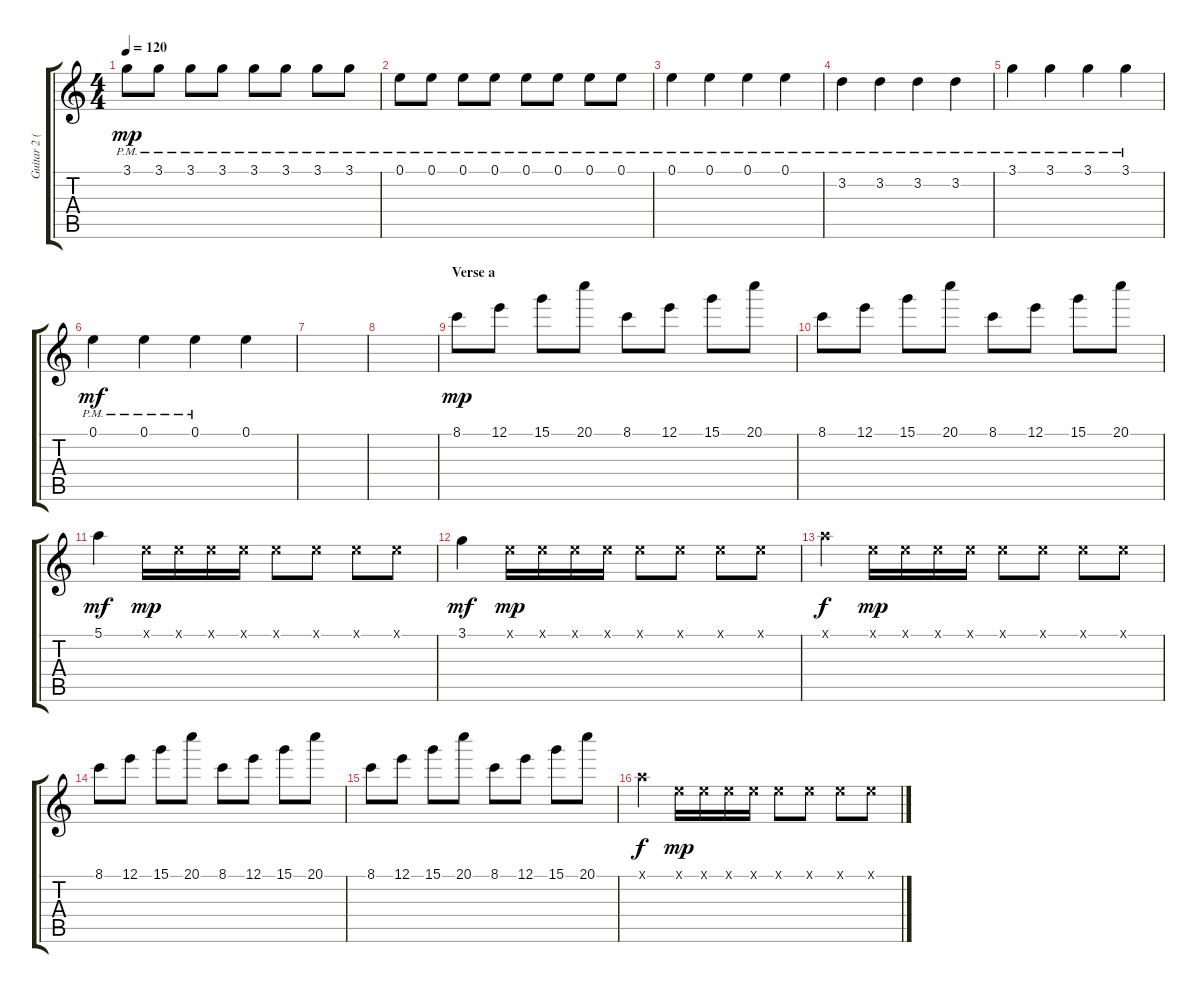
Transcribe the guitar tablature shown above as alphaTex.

\track ("Guitar 2 (electric)" "Guitar 2 (") {instrument overdrivenguitar}
\staff {score tabs}
\tuning (E4 B3 G3 D3 A2 E2) {hide}
\ts (4 4)
\section ("" "")
\tempo 120
\clef g2
\ks c
3.1{pm}.8{dy mp} 3.1{pm}.8 3.1{pm}.8 3.1{pm}.8 3.1{pm}.8 3.1{pm}.8 3.1{pm}.8 3.1{pm}.8 |
0.1{pm}.8 0.1{pm}.8 0.1{pm}.8 0.1{pm}.8 0.1{pm}.8 0.1{pm}.8 0.1{pm}.8 0.1{pm}.8 |
0.1{pm}.4 0.1{pm}.4 0.1{pm}.4 0.1{pm}.4 |
3.2{pm}.4 3.2{pm}.4 3.2{pm}.4 3.2{pm}.4 |
3.1{pm}.4 3.1{pm}.4 3.1{pm}.4 3.1{pm}.4 |
0.1{pm}.4{dy mf} 0.1{pm}.4 0.1{pm}.4 0.1.4 |
\section ("" "")
|
|
\section ("" "Verse a")
8.1.8{dy mp instrument electricguitarmuted} 12.1.8 15.1.8 20.1.8 8.1.8 12.1.8 15.1.8 20.1.8 |
8.1.8{instrument electricguitarmuted} 12.1.8 15.1.8 20.1.8 8.1.8 12.1.8 15.1.8 20.1.8 |
5.1.4{dy mf} 0.1{x}.16{dy mp} 0.1{x}.16 0.1{x}.16 0.1{x}.16 0.1{x}.8 0.1{x}.8 0.1{x}.8 0.1{x}.8 |
3.1.4{dy mf} 0.1{x}.16{dy mp} 0.1{x}.16 0.1{x}.16 0.1{x}.16 0.1{x}.8 0.1{x}.8 0.1{x}.8 0.1{x}.8 |
5.1{x}.4{dy f} 0.1{x}.16{dy mp} 0.1{x}.16 0.1{x}.16 0.1{x}.16 0.1{x}.8 0.1{x}.8 0.1{x}.8 0.1{x}.8 |
8.1.8{instrument electricguitarmuted} 12.1.8 15.1.8 20.1.8 8.1.8 12.1.8 15.1.8 20.1.8 |
8.1.8 12.1.8 15.1.8 20.1.8 8.1.8 12.1.8 15.1.8 20.1.8 |
5.1{x}.4{dy f} 0.1{x}.16{dy mp} 0.1{x}.16 0.1{x}.16 0.1{x}.16 0.1{x}.8 0.1{x}.8 0.1{x}.8 0.1{x}.8
